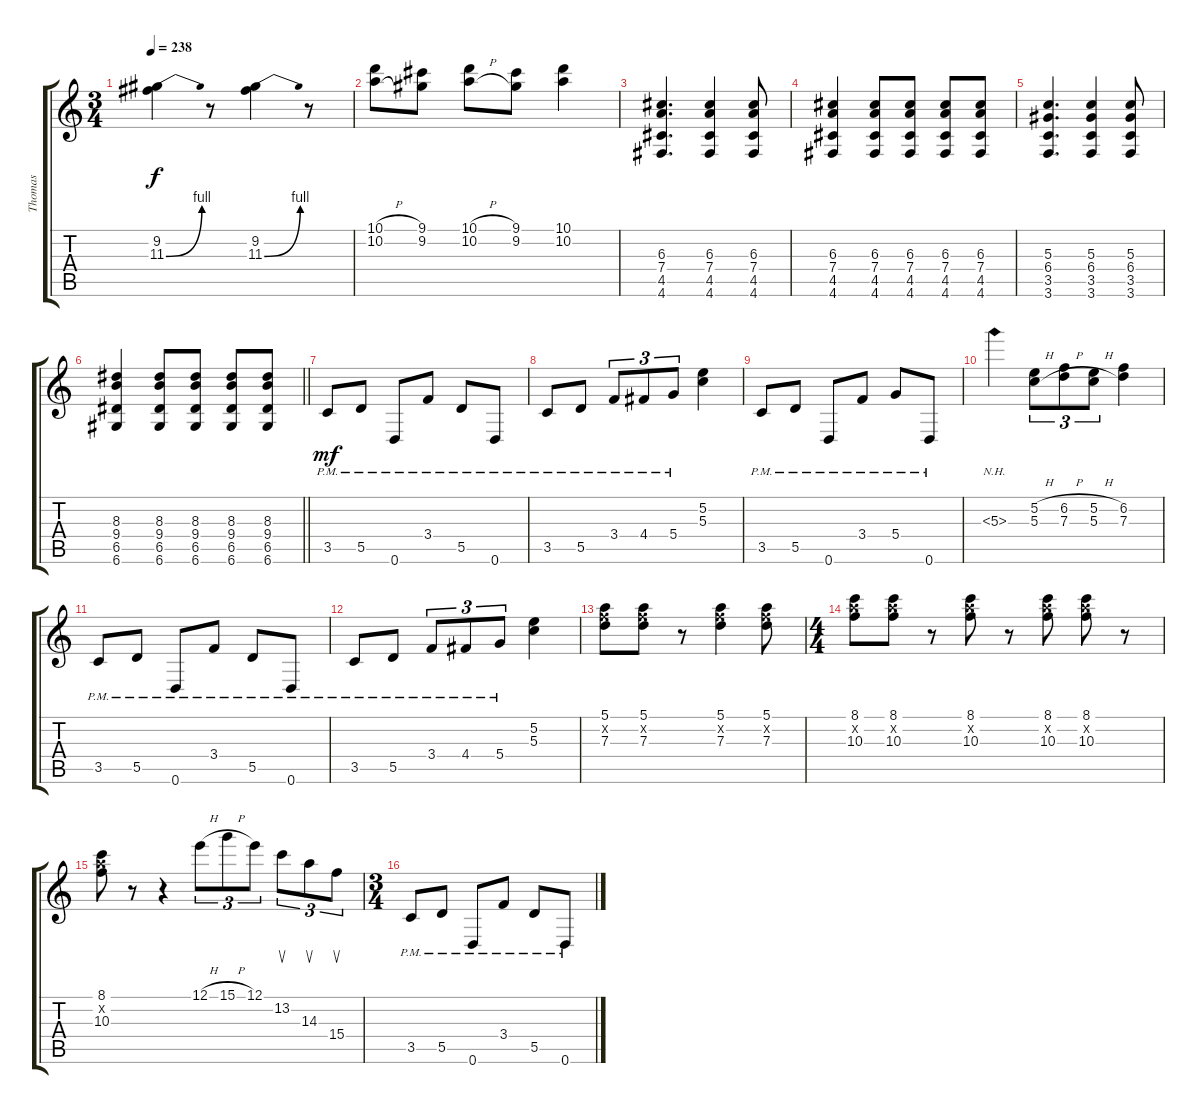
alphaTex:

\track ("Thomas" "Thomas") {instrument distortionguitar}
\staff {score tabs}
\tuning (E4 B3 G3 D3 A2 D2) {hide}
\ts (3 4)
\tempo 238
\clef g2
\ks c
(9.2 11.3{be (bend 0 0 60 4)}).4{dy f} r.8 (9.2 11.3{be (bend 0 0 60 4)}).4 r.8 |
(10.1{h} 10.2{h}).8 (9.1 9.2).8 (10.1{h} 10.2{h}).8 (9.1 9.2).8 (10.1 10.2).4 |
(6.3 7.4 4.5 4.6).4{d} (6.3 7.4 4.5 4.6).4 (6.3 7.4 4.5 4.6).8 |
(6.3 7.4 4.5 4.6).4 (6.3 7.4 4.5 4.6).8 (6.3 7.4 4.5 4.6).8 (6.3 7.4 4.5 4.6).8 (6.3 7.4 4.5 4.6).8 |
(5.3 6.4 3.5 3.6).4{d} (5.3 6.4 3.5 3.6).4 (5.3 6.4 3.5 3.6).8 |
\barLineRight lightlight
(8.3 9.4 6.5 6.6).4 (8.3 9.4 6.5 6.6).8 (8.3 9.4 6.5 6.6).8 (8.3 9.4 6.5 6.6).8 (8.3 9.4 6.5 6.6).8 |
3.5{pm}.8{dy mf} 5.5{pm}.8 0.6{pm}.8 3.4{pm}.8 5.5{pm}.8 0.6{pm}.8 |
3.5{pm}.8 5.5{pm}.8 3.4{pm}.8{tu (3 2)} 4.4{pm}.8{tu (3 2)} 5.4{pm}.8{tu (3 2)} (5.2 5.3).4 |
3.5{pm}.8 5.5{pm}.8 0.6{pm}.8 3.4{pm}.8 5.4{pm}.8 0.6{pm}.8 |
5.3{nh}.4 (5.2{h} 5.3{h}).8{tu (3 2)} (6.2{h} 7.3{h}).8{tu (3 2)} (5.2{h} 5.3{h}).8{tu (3 2)} (6.2 7.3).4 |
3.5{pm}.8 5.5{pm}.8 0.6{pm}.8 3.4{pm}.8 5.5{pm}.8 0.6{pm}.8 |
3.5{pm}.8 5.5{pm}.8 3.4{pm}.8{tu (3 2)} 4.4{pm}.8{tu (3 2)} 5.4{pm}.8{tu (3 2)} (5.2 5.3).4 |
(5.1 6.2{x} 7.3).8 (5.1 6.2{x} 7.3).8 r.8 (5.1 6.2{x} 7.3).4 (5.1 6.2{x} 7.3).8 |
\ts (4 4)
(8.1 10.2{x} 10.3).8 (8.1 10.2{x} 10.3).8 r.8 (8.1 10.2{x} 10.3).8 r.8 (8.1 10.2{x} 10.3).8 (8.1 10.2{x} 10.3).8 r.8 |
(8.1 10.2{x} 10.3).8 r.8 r.4 12.1{h}.8{tu (3 2)} 15.1{h}.8{tu (3 2)} 12.1.8{tu (3 2)} 13.2.8{su tu (3 2)} 14.3.8{su tu (3 2)} 15.4.8{su tu (3 2)} |
\ts (3 4)
3.5{pm}.8 5.5{pm}.8 0.6{pm}.8 3.4{pm}.8 5.5{pm}.8 0.6{pm}.8
